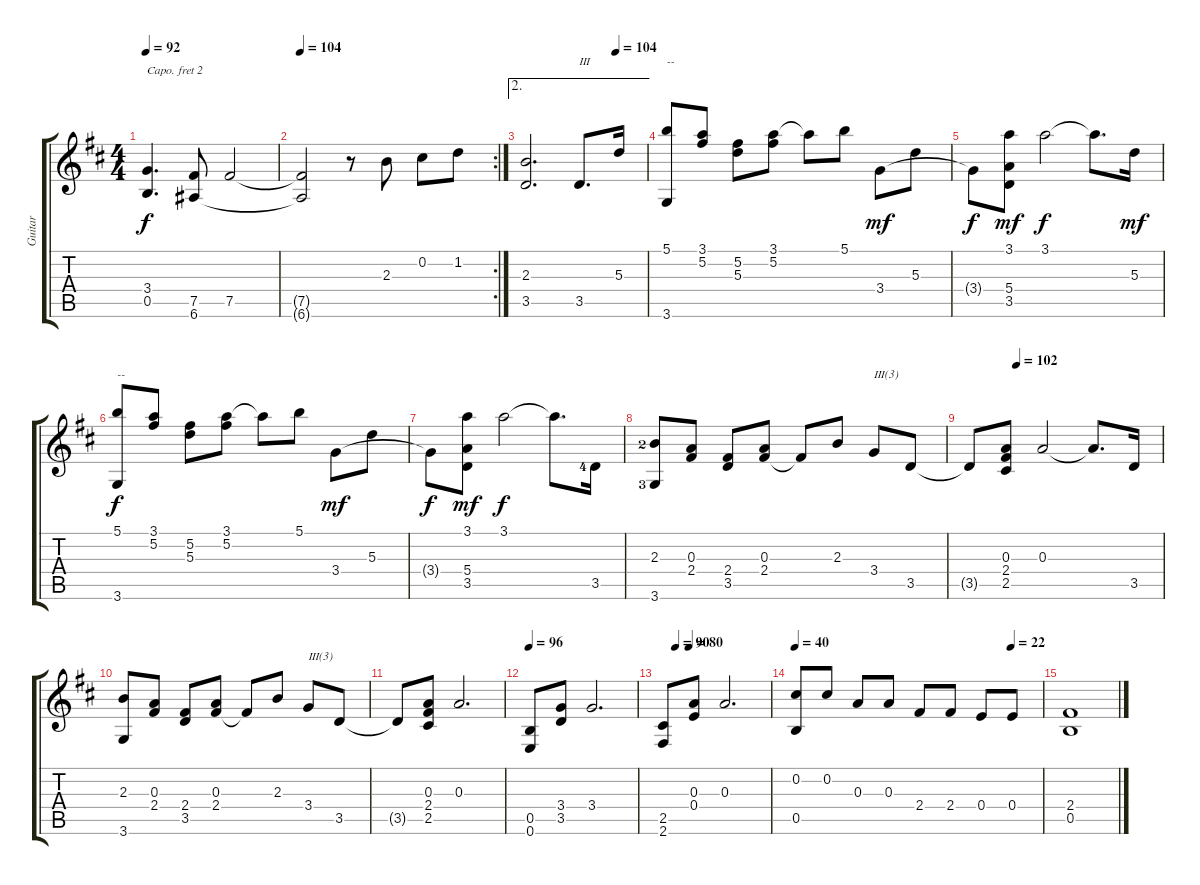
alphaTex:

\track ("Guitar" "Guitar") {instrument acousticguitarsteel}
\staff {score tabs}
\capo 2
\tuning (E4 B3 G3 D3 A2 D2) {hide}
\ts (4 4)
\tempo 92
\clef g2
\ks d
(3.4 0.5).4{d dy f} (7.5 6.6).8 7.5.2 |
\rc 2
\tempo 104
(7.5{t} 6.6{t}).2 r.8 2.3.8 0.2.8 1.2.8 |
\ae 2
\tempo (104 0.75)
(2.3 3.5).2{d} 3.5.8{d txt "III"} 5.3.16 |
(5.1 3.6).8{txt "--"} (3.1 5.2).8 (5.2 5.3).8 (3.1 5.2).8 3.1{t}.8 5.1.8 3.4.8{dy mf} 5.3.8 |
3.4{t}.8{dy f} (3.1 5.4 3.5).8{dy mf} 3.1.2{dy f} 3.1{t}.8{d} 5.3.16{dy mf} |
(5.1 3.6).8{txt "--" dy f} (3.1 5.2).8 (5.2 5.3).8 (3.1 5.2).8 3.1{t}.8 5.1.8 3.4.8{dy mf} 5.3.8 |
3.4{t}.8{dy f} (3.1 5.4 3.5).8{dy mf} 3.1.2{dy f} 3.1{t}.8{d} 3.5{lf 5}.16 |
(2.3{lf 3} 3.6{lf 4}).8 (0.3 2.4).8 (2.4 3.5).8 (0.3 2.4).8 2.4{t}.8 2.3.8 3.4.8{txt "III(3)"} 3.5.8 |
\tempo (102 0.25)
3.5{t}.8 (0.3 2.4 2.5).8 0.3.2 0.3{t}.8{d} 3.5.16 |
(2.3 3.6).8 (0.3 2.4).8 (2.4 3.5).8 (0.3 2.4).8 2.4{t}.8 2.3.8 3.4.8{txt "III(3)"} 3.5.8 |
3.5{t}.8 (0.3 2.4 2.5).8 0.3.2{d} |
\tempo 96
(0.5 0.6).8 (3.4 3.5).8 3.4.2{d} |
\tempo (90 0.125)
\tempo (80 0.25)
(2.5 2.6).8 (0.3 0.4).8 0.3.2{d} |
\tempo 40
\tempo (22 0.875)
(0.2 0.5).8 0.2.8 0.3.8 0.3.8 2.4.8 2.4.8 0.4.8 0.4.8 |
(2.4 0.5).1
